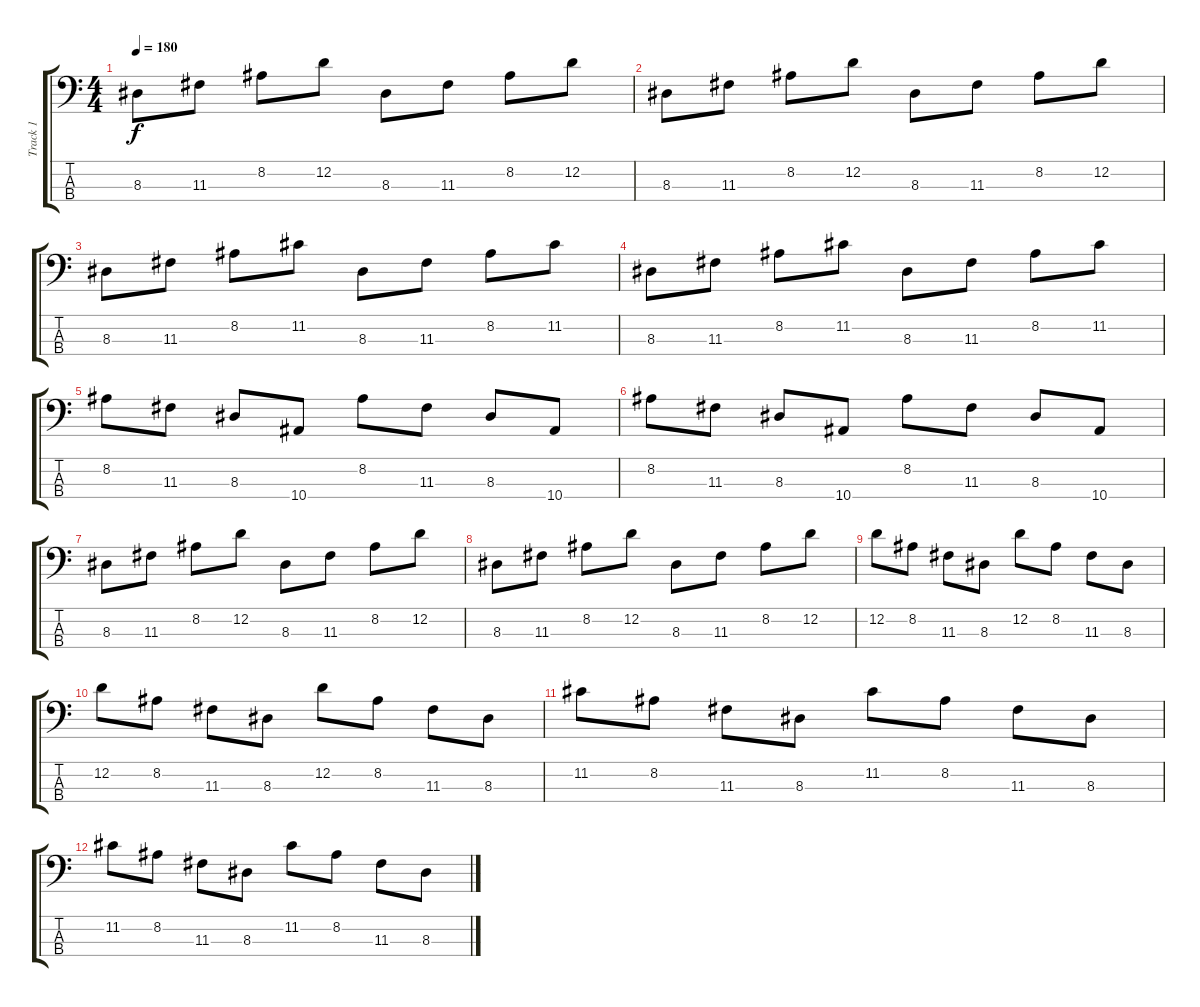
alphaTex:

\track ("Track 1" "Track 1") {instrument electricbassfinger}
\staff {score tabs}
\tuning (A2 D2 G1 C1) {hide}
\ts (4 4)
\tempo 180
\clef f4
\ks c
8.3.8{dy f} 11.3.8 8.2.8 12.2.8 8.3.8 11.3.8 8.2.8 12.2.8 |
8.3.8 11.3.8 8.2.8 12.2.8 8.3.8 11.3.8 8.2.8 12.2.8 |
8.3.8 11.3.8 8.2.8 11.2.8 8.3.8 11.3.8 8.2.8 11.2.8 |
8.3.8 11.3.8 8.2.8 11.2.8 8.3.8 11.3.8 8.2.8 11.2.8 |
8.2.8 11.3.8 8.3.8 10.4.8 8.2.8 11.3.8 8.3.8 10.4.8 |
8.2.8 11.3.8 8.3.8 10.4.8 8.2.8 11.3.8 8.3.8 10.4.8 |
8.3.8 11.3.8 8.2.8 12.2.8 8.3.8 11.3.8 8.2.8 12.2.8 |
8.3.8 11.3.8 8.2.8 12.2.8 8.3.8 11.3.8 8.2.8 12.2.8 |
12.2.8 8.2.8 11.3.8 8.3.8 12.2.8 8.2.8 11.3.8 8.3.8 |
12.2.8 8.2.8 11.3.8 8.3.8 12.2.8 8.2.8 11.3.8 8.3.8 |
11.2.8 8.2.8 11.3.8 8.3.8 11.2.8 8.2.8 11.3.8 8.3.8 |
11.2.8 8.2.8 11.3.8 8.3.8 11.2.8 8.2.8 11.3.8 8.3.8
